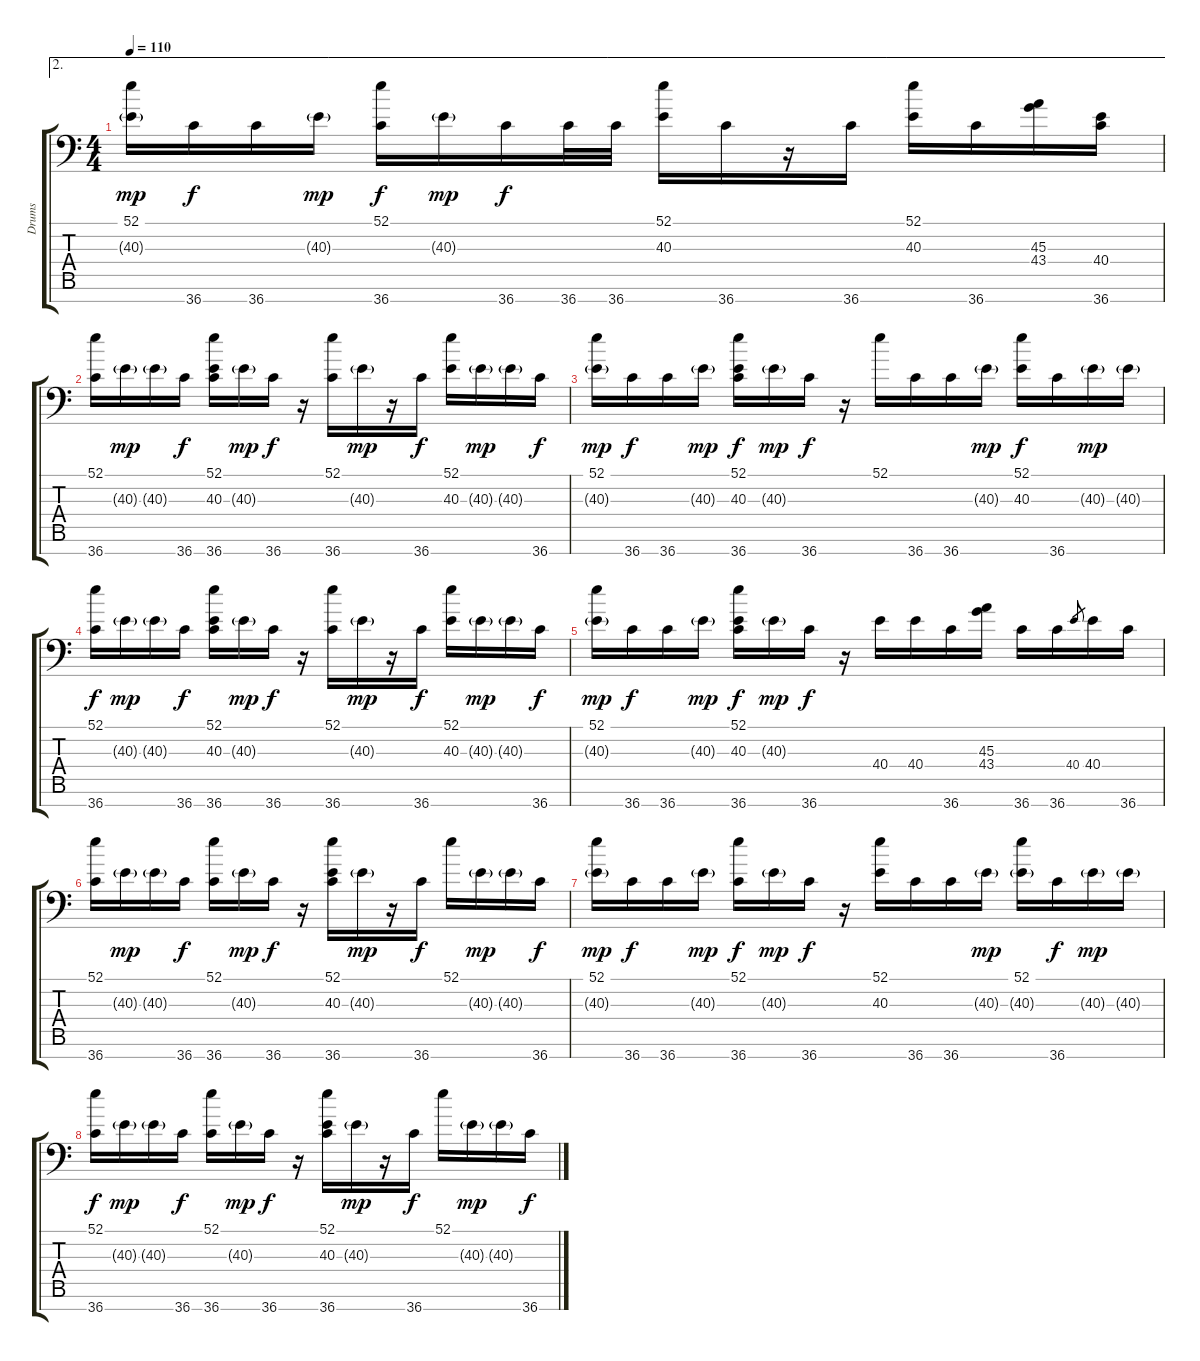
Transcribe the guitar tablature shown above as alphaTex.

\track ("Drums" "Drums") {instrument acousticgrandpiano}
\staff {score tabs}
\tuning (C-1 C-1 C-1 C-1 C-1 C-1 C-1) {hide}
\ae 2
\ts (4 4)
\tempo 110
\clef f4
\ks c
(52.1 40.3{g}).16{dy mp} 36.7.16{dy f} 36.7.16 40.3{g}.16{dy mp} (52.1 36.7).16{dy f} 40.3{g}.16{dy mp} 36.7.16{dy f} 36.7.32 36.7.32 (52.1 40.3).16 36.7.16 r.16 36.7.16 (52.1 40.3).16 36.7.16 (45.3 43.4).16 (40.4 36.7).16 |
(52.1 36.7).16 40.3{g}.16{dy mp} 40.3{g}.16 36.7.16{dy f} (52.1 40.3 36.7).16 40.3{g}.16{dy mp} 36.7.16{dy f} r.16 (52.1 36.7).16 40.3{g}.16{dy mp} r.16 36.7.16{dy f} (52.1 40.3).16 40.3{g}.16{dy mp} 40.3{g}.16 36.7.16{dy f} |
(52.1 40.3{g}).16{dy mp} 36.7.16{dy f} 36.7.16 40.3{g}.16{dy mp} (52.1 40.3 36.7).16{dy f} 40.3{g}.16{dy mp} 36.7.16{dy f} r.16 52.1.16 36.7.16 36.7.16 40.3{g}.16{dy mp} (52.1 40.3).16{dy f} 36.7.16 40.3{g}.16{dy mp} 40.3{g}.16 |
(52.1 36.7).16{dy f} 40.3{g}.16{dy mp} 40.3{g}.16 36.7.16{dy f} (52.1 40.3 36.7).16 40.3{g}.16{dy mp} 36.7.16{dy f} r.16 (52.1 36.7).16 40.3{g}.16{dy mp} r.16 36.7.16{dy f} (52.1 40.3).16 40.3{g}.16{dy mp} 40.3{g}.16 36.7.16{dy f} |
(52.1 40.3{g}).16{dy mp} 36.7.16{dy f} 36.7.16 40.3{g}.16{dy mp} (52.1 40.3 36.7).16{dy f} 40.3{g}.16{dy mp} 36.7.16{dy f} r.16 40.4.16 40.4.16 36.7.16 (45.3 43.4).16 36.7.16 36.7.16 40.4.8{gr} 40.4.16 36.7.16 |
(52.1 36.7).16 40.3{g}.16{dy mp} 40.3{g}.16 36.7.16{dy f} (52.1 36.7).16 40.3{g}.16{dy mp} 36.7.16{dy f} r.16 (52.1 40.3 36.7).16 40.3{g}.16{dy mp} r.16 36.7.16{dy f} 52.1.16 40.3{g}.16{dy mp} 40.3{g}.16 36.7.16{dy f} |
(52.1 40.3{g}).16{dy mp} 36.7.16{dy f} 36.7.16 40.3{g}.16{dy mp} (52.1 36.7).16{dy f} 40.3{g}.16{dy mp} 36.7.16{dy f} r.16 (52.1 40.3).16 36.7.16 36.7.16 40.3{g}.16{dy mp} (52.1 40.3{g}).16 36.7.16{dy f} 40.3{g}.16{dy mp} 40.3{g}.16 |
(52.1 36.7).16{dy f} 40.3{g}.16{dy mp} 40.3{g}.16 36.7.16{dy f} (52.1 36.7).16 40.3{g}.16{dy mp} 36.7.16{dy f} r.16 (52.1 40.3 36.7).16 40.3{g}.16{dy mp} r.16 36.7.16{dy f} 52.1.16 40.3{g}.16{dy mp} 40.3{g}.16 36.7.16{dy f}
